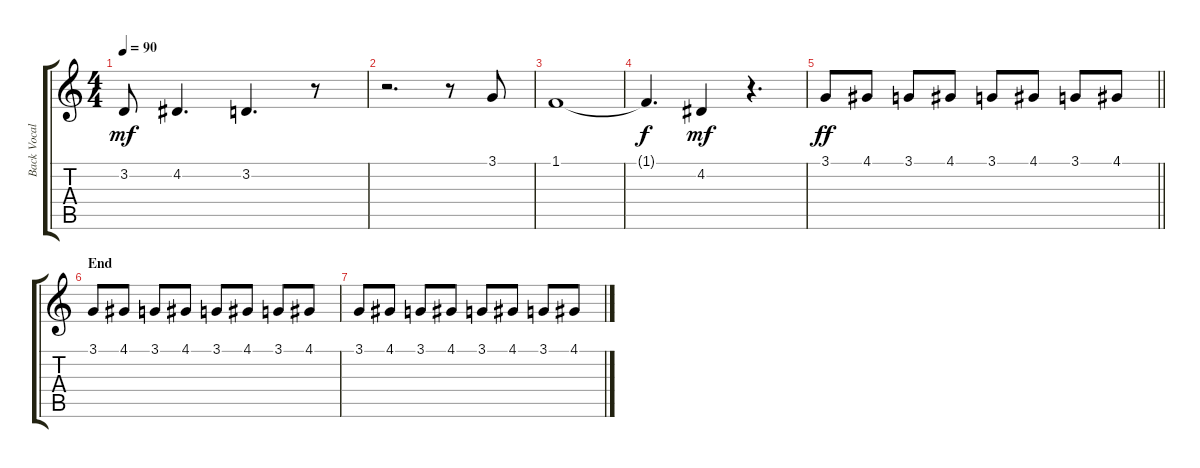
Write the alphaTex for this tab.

\track ("Back Vocals" "Back Vocal") {instrument sopranosax}
\staff {score tabs}
\tuning (E4 B3 G3 D3 A2 E2) {hide}
\ts (4 4)
\tempo 90
\clef g2
\ks c
3.2{t}.8{dy mf} 4.2.4{d} 3.2.4{d} r.8 |
r.2{d} r.8 3.1.8 |
1.1.1 |
1.1{t}.4{d dy f} 4.2.4{dy mf} r.4{d} |
\barLineRight lightlight
3.1.8{dy ff} 4.1.8 3.1.8 4.1.8 3.1.8 4.1.8 3.1.8 4.1.8 |
\section ("" "End")
3.1.8{volume 0} 4.1.8 3.1.8 4.1.8 3.1.8 4.1.8 3.1.8 4.1.8 |
3.1.8 4.1.8 3.1.8 4.1.8 3.1.8 4.1.8 3.1.8 4.1.8
